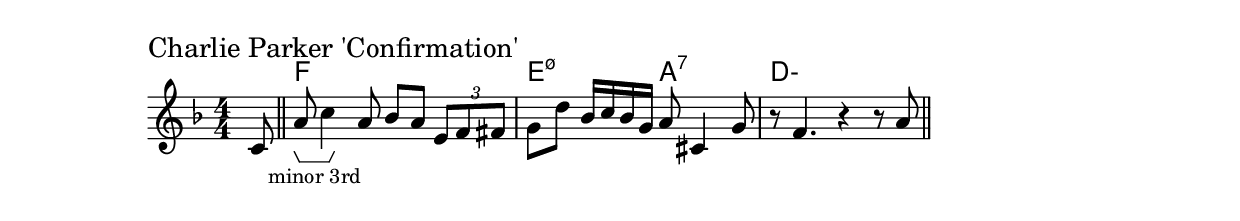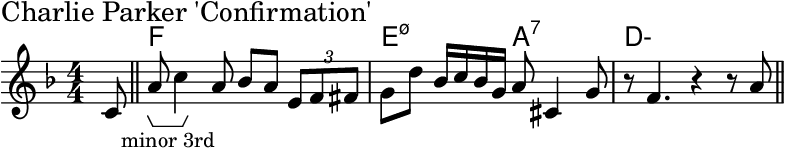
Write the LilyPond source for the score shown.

\version "2.24.4"
\language "english"
#(ly:set-option 'crop #t)
\score {
  \midi {
    \tempo 4=140
  }
  \layout {
    \context {
      \Score
      \omit BarNumber
    }
    \context {
      \Voice
      \consists Horizontal_bracket_engraver
    }
  }
  {
    <<
    \chords{
      \set noChordSymbol = ""
      \set minorChordModifier = \markup { "-" }
      \skip \ppp % spacer to set voice volume
      r8 | f1 | e2:m7.5- a2:7 | d1:min
    }
    \new Staff {
      \key f \major
      \numericTimeSignature
      \time 4/4
      \clef treble
      {
        \sectionLabel "Charlie Parker 'Confirmation'"
        \relative {
          \skip \f % spacer to set voice volume
          \partial 8 c'8
          \bar "||"
          \once\override HorizontalBracketText.text = "minor 3rd"
          a'8 \startGroup c4 \stopGroup a8 bf a \tuplet 3/2 { e f fs } |
          g8 d' bf16 c bf g a8 cs,4 g'8 |
          r8 f4. r4 r8 a8
          \bar "||"
        }
      }
    }
    >>
  }
}
